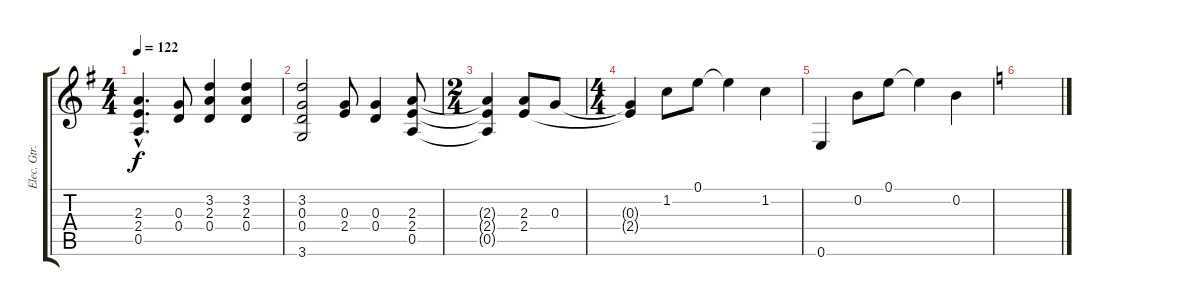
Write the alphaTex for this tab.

\track ("Elec. Gtr. 2" "Elec. Gtr.") {instrument overdrivenguitar}
\staff {score tabs}
\tuning (E4 B3 G3 D3 A2 E2) {hide}
\ts (4 4)
\tempo 122
\clef g2
\ks g
(2.3{hac t} 2.4{hac t} 0.5{hac t}).4{d dy f} (0.3 0.4).8 (3.2 2.3 0.4).4 (3.2 2.3 0.4).4 |
(3.2 0.3 0.4 3.6).2 (0.3 2.4).8 (0.3 0.4).4 (2.3 2.4 0.5).8 |
\ts (2 4)
(2.3{t} 2.4{t} 0.5{t}).4 (2.3 2.4).8 0.3.8 |
\ts (4 4)
(0.3{t} 2.4{t}).4 1.2.8 0.1.8 0.1{t}.4 1.2.4 |
0.6.4 0.2.8 0.1.8 0.1{t}.4 0.2.4 |
\ks c
